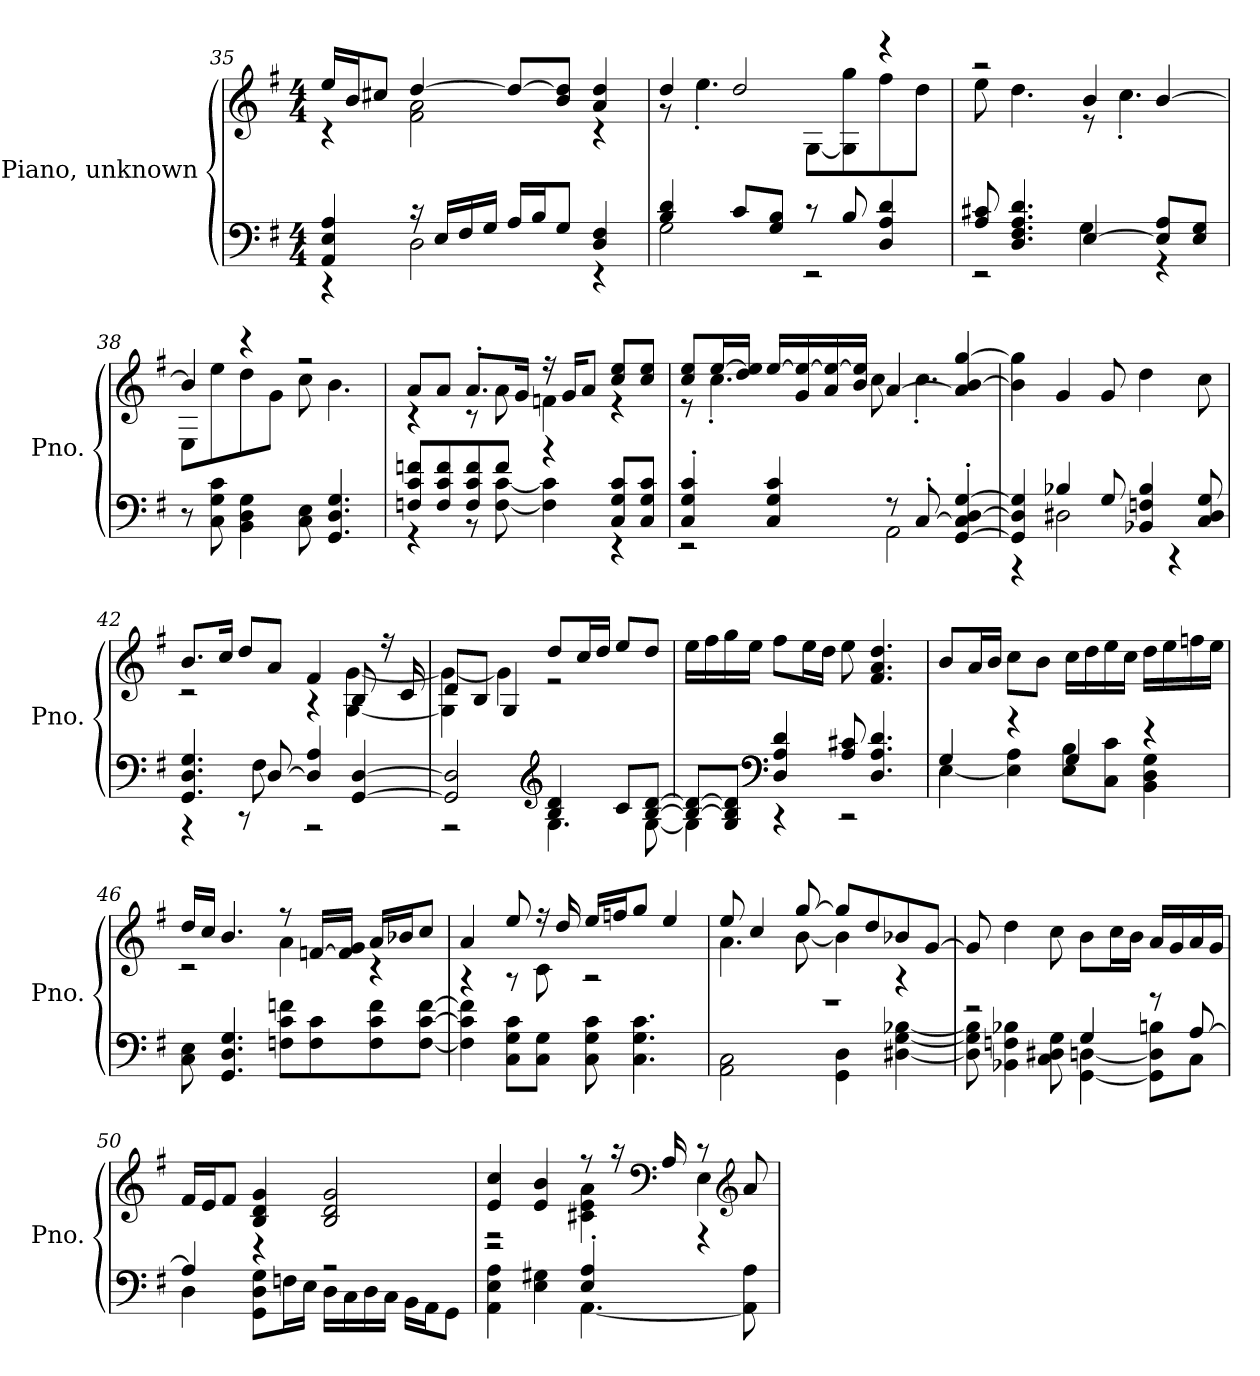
**kern	**kern
*part1	*part1
*staff2	*staff1
*I"Piano, unknown	*
*I'Pno.	*
!!LO:LB:g=z
*clefF4	*clefG2
*k[f#]	*k[f#]
*M4/4	*M4/4
=35	=35
*^	*^
4AA/ 4E/ 4A/	4r	16ee/LL	4r
.	.	16b/J	.
.	.	8cc#X/J	.
16r	2D\	[4dd/	2f#\ 2a\
16E/LL	.	.	.
16F#/	.	.	.
16G/JJ	.	.	.
16A/LL	.	8dd/L_	.
16B/J	.	.	.
8G/J	.	8b/ 8dd/]J	.
4D/ 4F#/	4r	4a/ 4dd/	4r
=36	=36	=36	=36
4B/ 4d/	2G\	4dd/	8r
.	.	.	4.ee'\
8c/L	.	2dd/	.
8G/ 8B/J	.	.	.
8r	2r	.	[8G\L
8B/	.	.	8G\] 8gg\
4D/ 4A/ 4d/	.	4r	8ff#\
.	.	.	8dd\J
=37	=37	=37	=37
8A/ 8c#X/	2r	2r	8ee\
4.D/ 4.F#/ 4.A/ 4.d/	.	.	4.dd\
[4E/	4G\	4b/	8r
.	.	.	4.cc'\
8E/] 8A/L	4r	[4b/	.
8E/ 8G/J	.	.	.
*v	*v	*	*
=38	=38	=38
8r	4b/]	8E\L
8C\ 8G\ 8c\	.	8ee\
4BB\ 4D\ 4G\	4r	8dd\
.	.	8g\J
8C\ 8E\	2r	8cc\
4.GG/ 4.D/ 4.G/	.	4.b\
!!LO:PB:g=z	!!
=39	=39	=39
*^	*	*
8Fn/ 8c/ 8fn/L	4r	8a/L	4r
8F/ 8c/ 8f/	.	8a/J	.
8F/ 8c/ 8f/	8r	8.a'/L	8r
8f/J	[8F\ [8c\	.	8a\
.	.	16g/Jk	.
4r	4F\] 4c\]	16r	4fn\
.	.	16g/KL	.
.	.	8a/J	.
8C/ 8G/ 8c/L	4r	8cc/ 8ee/L	4r
8C/ 8G/ 8c/J	.	8cc/ 8ee/J	.
=40	=40	=40	=40
4C/' 4G/' 4c/'	2r	8cc/ 8ee/L	8r
.	.	[16ee/L	4.cc'\
.	.	16dd/ 16ee/]JJ	.
4C/ 4G/ 4c/	.	[16ee/LL	.
.	.	16g/ 16ee/_	.
.	.	16a/ 16ee/_	.
.	.	16b/ 16ee/]JJ	.
8r	2AA\	[4a/	8cc\
[8C'/	.	.	4.cc'\
[4GG/' 4C/]' [4D/' [4G/'	.	4a/] [4b/ [4gg/	.
*	*	*v	*v
=41	=41	=41
4GG/] 4D/] 4G/]	4r	4b\] 4gg\]
4B-X/	2D#X\	4g/
8G/	.	8g/
4BB-X/ 4Fn/ 4B-/	.	4dd\
.	4r	.
8C/ 8D#/ 8G/	.	8cc\
!!LO:LB:g=z
=42	=42	=42
*	*	*^
4.GG/ 4.D/ 4.G/	4r	8.b/L	2r
.	.	16cc/Jk	.
.	8r	8dd/L	.
[8D/	8F#\	8a/J	.
4D/] 4A/	2r	4f#/	4r
[4GG/ [4D/	.	8B/	[4G\ [4g\
.	.	16r	.
.	.	16c/	.
=43	=43	=43	=43
2GG/] 2D/]	2r	8d/L	4G\] 4g\_
.	.	8B/J	.
.	.	4G/	4g\]
*clefG2	*	*	*
4B/ 4d/	4.G\	8dd/L	2r
.	.	16cc/L	.
.	.	16dd/JJ	.
8c/L	.	8ee/L	.
[8B/ [8d/J	[8G\	8dd/J	.
*	*	*v	*v
=44	=44	=44
8B/_ 8d/_L	4G\]	16ee\LL
.	.	16ff#\
8G/ 8B/] 8d/]J	.	16gg\
.	.	16ee\JJ
*clefF4	*	*
4D/ 4A/ 4d/	4r	8ff#\L
.	.	16ee\L
.	.	16dd\JJ
8A/ 8c#X/	2r	8ee\
4.D/ 4.A/ 4.d/	.	4.f#/ 4.a/ 4.dd/
!!LO:LB:g=z
=45	=45	=45
4G/	[4E\	8b/L
.	.	16a/L
.	.	16b/JJ
4r	4E\] 4A\	8cc\L
.	.	8b\J
4G/	8E\ 8B\L	16cc\LL
.	.	16dd\
.	8C\ 8c\J	16ee\
.	.	16cc\JJ
4r	4BB\ 4D\ 4G\	16dd\LL
.	.	16ee\
.	.	16ffn\
.	.	16ee\JJ
*v	*v	*
=46	=46
*	*^
8C\ 8E\	16dd/LL	2r
.	16cc/JJ	.
4.GG/ 4.D/ 4.G/	4.b/	.
8Fn\ 8c\ 8fn\L	8r	4a\
8F\ 8c\	[16fn/LL	.
.	16f/] 16g/JJ	.
8F\ 8c\ 8f\	16a/LL	4r
.	16b-X/J	.
[8F\ [8c\ [8f\J	8cc/J	.
=47	=47	=47
4F\] 4c\] 4f\]	4a/	4r
8C\ 8G\ 8c\L	8ee/	8r
8C\ 8G\J	16r	8c\
.	16dd/	.
8C\ 8G\ 8c\	16ee/LL	2r
.	16ffn/J	.
4.C\ 4.G\ 4.c\	8gg/J	.
.	4ee/	.
!!LO:LB:g=z	!!
=48	=48	=48
*^	*	*
1r	2AA\ 2C\	8ee/	4.a\
.	.	4cc/	.
.	.	[8gg/	[8b\
.	4GG\ 4D\	8gg/L]	4b\]
.	.	8dd/	.
.	[4D#X\ [4G\ [4B-X\	8b-X/	4r
.	.	[8g/J	.
*	*	*v	*v
=49	=49	=49
2r	8D#\] 8G\] 8B-\]	8g/]
.	4BB-X\ 4Fn\ 4B-X\	4dd\
.	8C\ 8D#X\ 8G\	8cc\
4G/	[4GG\ [4Dn\	8b\L
.	.	16cc\L
.	.	16b\JJ
8r	8GG\] 8D\] 8Bn\L	16a/LL
.	.	16g/
[8A/	8C\J	16a/
.	.	16g/JJ
=50	=50	=50
4A/]	4D\	16f#/LL
.	.	16e/J
.	.	8f#/J
4r	8GG\ 8D\ 8G\L	4B/ 4d/ 4g/
.	16Fn\L	.
.	16E\JJ	.
2r	16D\LL	2B/ 2d/ 2g/
.	16C\	.
.	16D\	.
.	16C\JJ	.
.	16BB\LL	.
.	16AA\J	.
.	8GG\J	.
!!LO:LB:g=z
=51	=51	=51
*	*	*^
2r	4AA\ 4E\ 4A\	4e/ 4cc/	2r
.	4E\ 4G#X\	4e/ 4b/	.
4E/' 4A/'	[4.AA\	8r	4c#X\ 4e\ 4a\
.	.	16r	.
*	*	*clefF4	*
.	.	16A/	.
4r	.	8r	4E\
*	*	*clefG2	*
.	8AA\] 8A\	8a/	.
*v	*v	*	*
*	*v	*v
=	=
*-	*-
